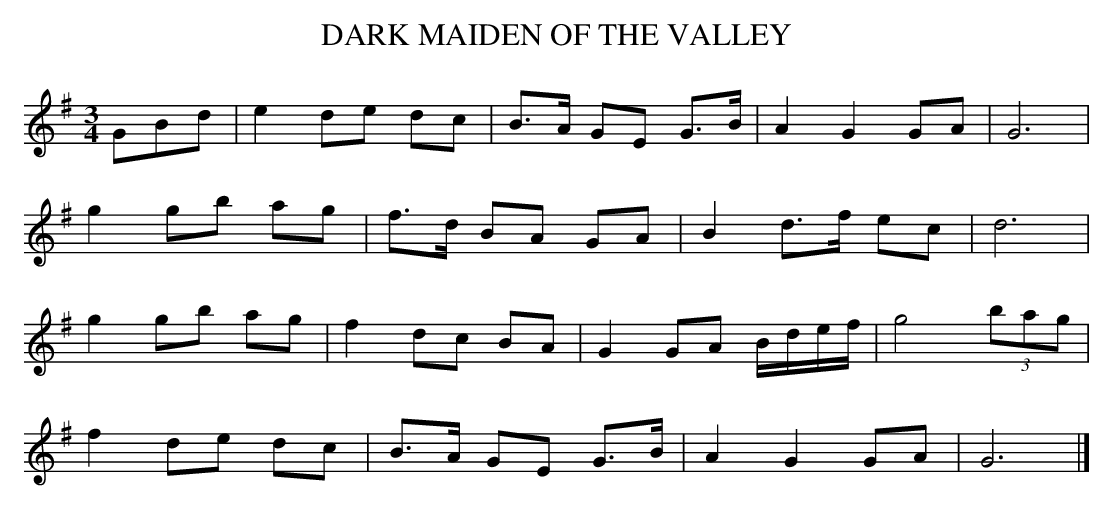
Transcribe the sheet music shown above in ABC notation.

X:1
T:DARK MAIDEN OF THE VALLEY
Y:"moderate"
between the last beat and the beginning of the following
measures.
M:3/4
L:1/8
K:G
GBd|e2 de dc|B>A GE G>B|A2 G2 GA|G6|
g2 gb ag|f>d BA GA|B2 d>f ec|d6|
g2 gb ag|f2 dc BA|G2 GA B/d/e/f/|g4 (3bag|
f2 de dc|B>A GE G>B|A2 G2 GA|G6|]
